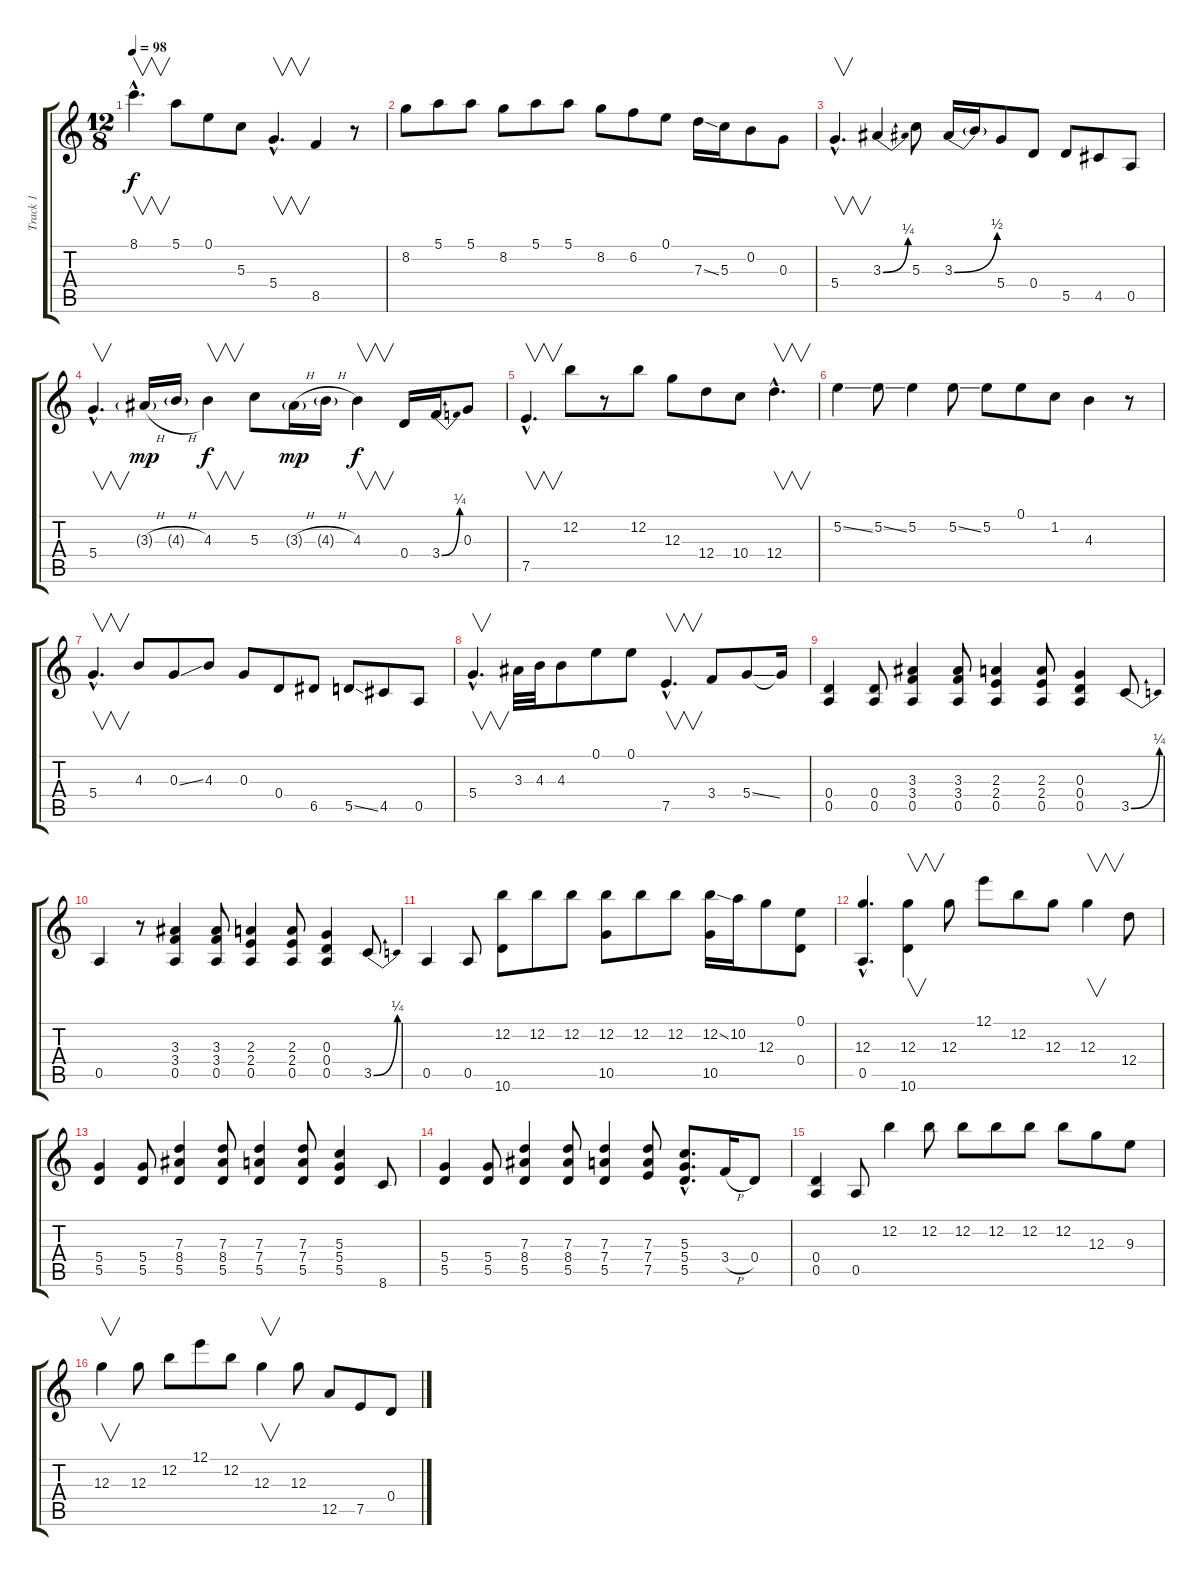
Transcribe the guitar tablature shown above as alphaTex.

\track ("Track 1" "Track 1") {instrument electricguitarclean}
\staff {score tabs}
\tuning (E4 B3 G3 D3 A2 E2) {hide}
\ts (12 8)
\tempo 98
\clef g2
\ks c
8.1{hac}.4{v d dy f} 5.1.8 0.1.8 5.3.8 5.4{hac}.4{v d} 8.5.4 r.8 |
8.2.8 5.1.8 5.1.8 8.2.8 5.1.8 5.1.8 8.2.8 6.2.8 0.1.8 7.3{ss}.16 5.3.16 0.2.8 0.3.8 |
5.4{hac}.4{v d} 3.3{be (bend 0 0 60 1)}.4 5.3.8 3.3{be (bend 0 0 60 2)}.16 3.3{t}.16 5.4.8 0.4.8 5.5.8 4.5.8 0.5.8 |
5.4{hac}.4{v d} 3.3{h g}.16{dy mp} 4.3{h g}.16 4.3.4{v dy f} 5.3.8 3.3{h g}.16{dy mp} 4.3{h g}.16 4.3.4{v dy f} 0.4.16 3.4{be (bend 0 0 60 1)}.16 0.3.8 |
7.5{hac}.4{v d} 12.2.8 r.8 12.2.8 12.3.8 12.4.8 10.4.8 12.4{hac}.4{v d} |
5.2{ss}.4 5.2{ss}.8 5.2.4 5.2{ss}.8 5.2.8 0.1.8 1.2.8 4.3.4 r.8 |
5.4{hac}.4{v d} 4.3.8 0.3{ss}.8 4.3.8 0.3.8 0.4.8 6.5.8 5.5{ss}.8 4.5.8 0.5.8 |
5.4{hac}.4{v d} 3.3.32 4.3.32 4.3.8 0.1.8 0.1.8 7.5{hac}.4{v d} 3.4.8 5.4{ss}.8 5.4{t}.16 |
(0.4 0.5).4 (0.4 0.5).8 (3.3 3.4 0.5).4 (3.3 3.4 0.5).8 (2.3 2.4 0.5).4 (2.3 2.4 0.5).8 (0.3 0.4 0.5).4 3.5{be (bend 0 0 60 1)}.8 |
0.5.4 r.8 (3.3 3.4 0.5).4 (3.3 3.4 0.5).8 (2.3 2.4 0.5).4 (2.3 2.4 0.5).8 (0.3 0.4 0.5).4 3.5{be (bend 0 0 60 1)}.8 |
0.5.4 0.5.8 (12.2 10.6).8 12.2.8 12.2.8 (12.2 10.5).8 12.2.8 12.2.8 (12.2{ss} 10.5).16 10.2.16 12.3.8 (0.1 0.4).8 |
(12.3{hac} 0.5{hac}).4{d} (12.3 10.6).4{v} 12.3.8 12.1.8 12.2.8 12.3.8 12.3.4{v} 12.4.8 |
(5.4 5.5).4 (5.4 5.5).8 (7.3 8.4 5.5).4 (7.3 8.4 5.5).8 (7.3 7.4 5.5).4 (7.3 7.4 5.5).8 (5.3 5.4 5.5).4 8.6.8 |
(5.4 5.5).4 (5.4 5.5).8 (7.3 8.4 5.5).4 (7.3 8.4 5.5).8 (7.3 7.4 5.5).4 (7.3 7.4 7.5).8 (5.3{hac} 5.4{hac} 5.5{hac}).8{d} 3.4{h}.16 0.4.8 |
(0.4 0.5).4 0.5.8 12.2.4 12.2.8 12.2.8 12.2.8 12.2.8 12.2.8 12.3.8 9.3.8 |
12.3.4{v} 12.3.8 12.2.8 12.1.8 12.2.8 12.3.4{v} 12.3.8 12.5.8 7.5.8 0.4.8
